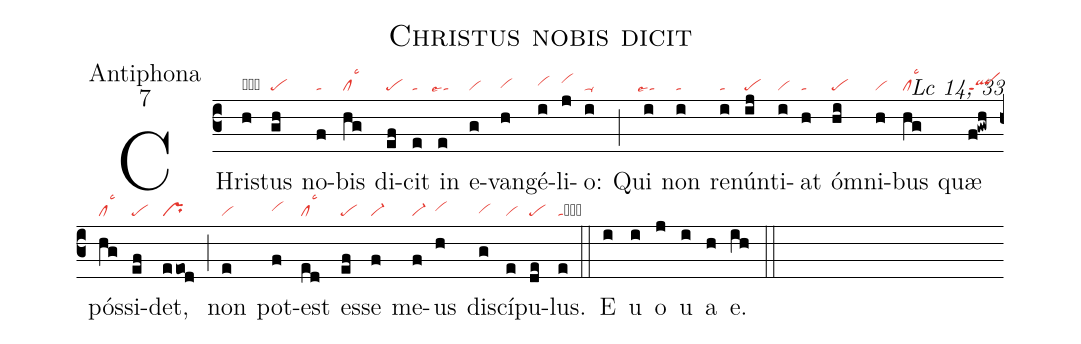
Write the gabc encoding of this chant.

name:Christus nobis dicit;
office-part:Antiphona;
mode:7;
commentary:Lc 14, 33;
nabc-lines:1;
%%
(c3) CHris(h|obvi)tus(gh|pe) no(f|ta)bis(hg|cllsc3) di(ef|pe)cit(e|ta) in(e|``talse4) e(g|vi)van(h|vihg)gé(i|vihh)li(j|vihi)o:(i|ta-) (;) Qui(i|``talse4) non(i|ta) re(i|ta)nún(ij|pe)ti(i|vi)at(h|ta) óm(hi|pe)ni(h|vi)bus(hg|cllsc3) quæ(f!gwh|qlppt1) pós(hg|cllsc3)si(ef|pe)det,(eeod|pr) (;) non(e|vi) pot(f|vihh)est(ed|cllsc3) es(ef|pe)se(f|vi-) me(f|vi-)us(h|vihh) di(g|vihg)scí(e|vi)pu(de|pe)lus.(e|tacb) (::)

<eu>E(i) u(i) o(j) u(i) a(h) e.(ih) </eu>(::)
